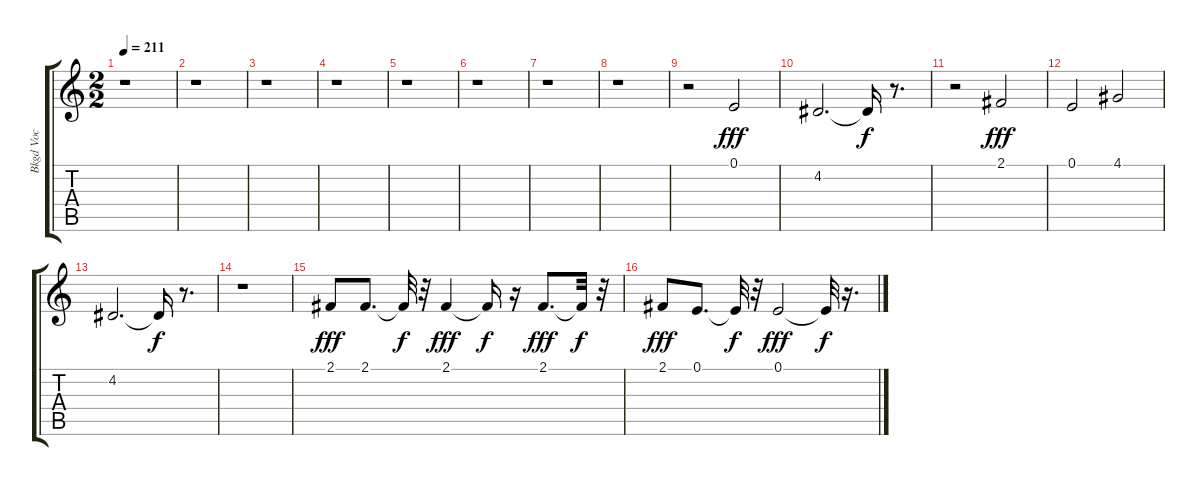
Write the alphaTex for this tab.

\track ("Bkgd Voc" "Bkgd Voc") {instrument choiraahs}
\staff {score tabs}
\tuning (E4 B3 G3 D3 A2 E2) {hide}
\ts (2 2)
\tempo 211
\clef g2
\ks c
r.1{dy f} |
r.1 |
r.1 |
r.1 |
r.1 |
r.1 |
r.1 |
r.1 |
r.2 0.1.2{dy fff} |
4.2.2{d} 4.2{t}.16{dy f} r.8{d} |
r.2 2.1.2{dy fff} |
0.1.2 4.1.2 |
4.2.2{d} 4.2{t}.16{dy f} r.8{d} |
r.1 |
2.1.8{dy fff} 2.1.8{d} 2.1{t}.32{dy f} r.32 2.1.4{dy fff} 2.1{t}.16{dy f} r.16 2.1.8{d dy fff} 2.1{t}.32{dy f} r.32 |
2.1.8{dy fff} 0.1.8{d} 0.1{t}.32{dy f} r.32 0.1.2{dy fff} 0.1{t}.32{dy f} r.16{d}
